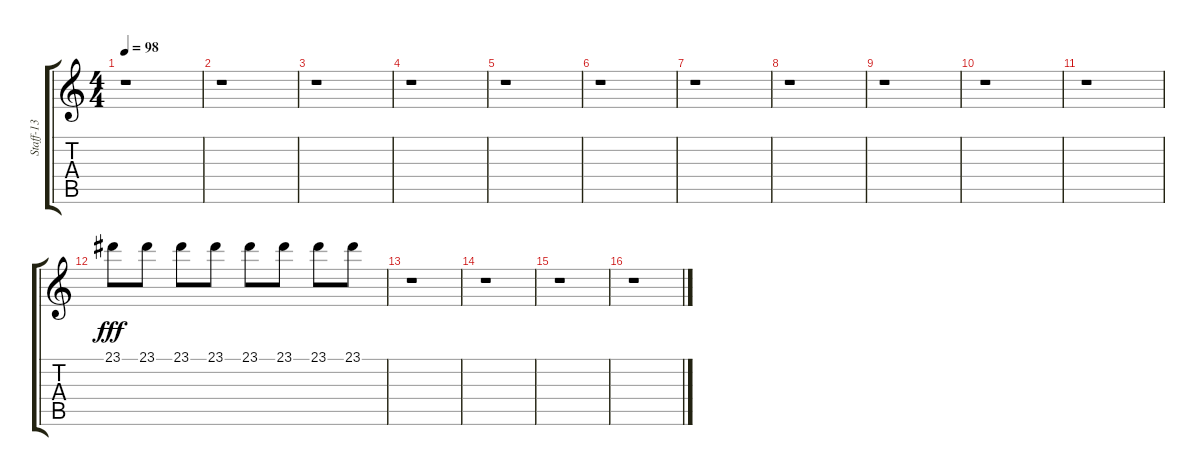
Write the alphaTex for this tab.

\track ("Staff-13" "Staff-13") {instrument tremolostrings}
\staff {score tabs}
\tuning (E4 B3 G3 D3 A2 E2) {hide}
\ts (4 4)
\tempo 98
\clef g2
\ks c
r.1{dy mf} |
r.1 |
r.1 |
r.1 |
r.1 |
r.1 |
r.1 |
r.1 |
r.1 |
r.1 |
r.1 |
23.1.8{dy fff volume 5 instrument tremolostrings} 23.1.8 23.1.8 23.1.8 23.1.8 23.1.8 23.1.8 23.1.8 |
r.1 |
r.1 |
r.1 |
r.1
